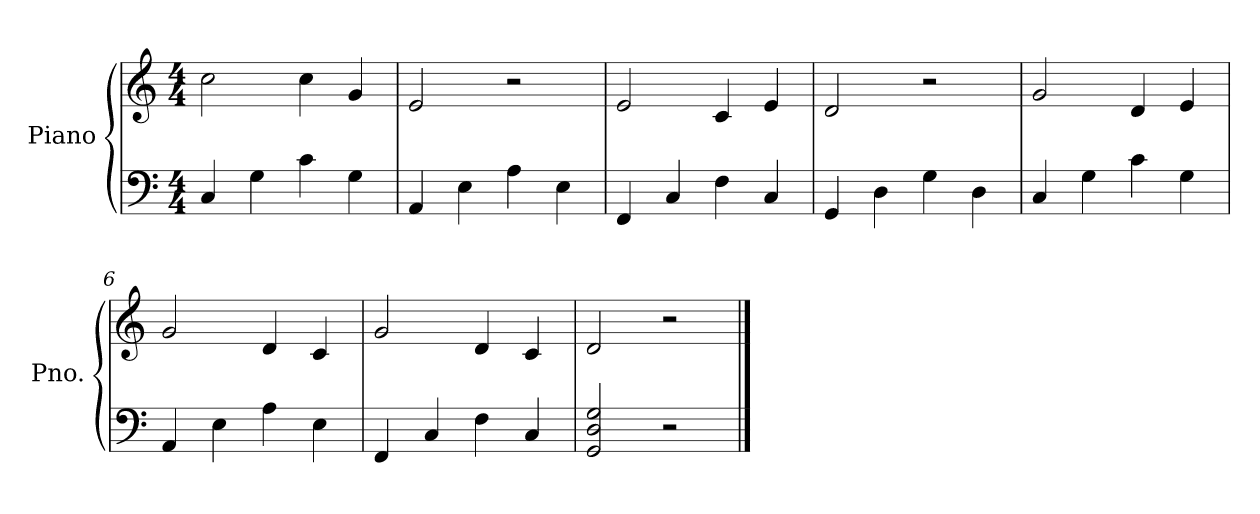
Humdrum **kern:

**kern	**kern
*part1	*part1
*staff2	*staff1
*I"Piano	*
*I'Pno.	*
*clefF4	*clefG2
*k[]	*k[]
*M4/4	*M4/4
=1	=1
4C</	2cc\
4G<\	.
4c<\	4cc\
4G<\	4g/
=2	=2
4AA/	2e/
4E\	.
4A\	2r
4E\	.
=3	=3
4FF/	2e/
4C/	.
4F\	4c/
4C/	4e/
=4	=4
4GG/	2d/
4D\	.
4G\	2r
4D\	.
=5	=5
4C/	2g/
4G\	.
4c\	4d/
4G\	4e/
=6	=6
4AA/	2g/
4E\	.
4A\	4d/
4E\	4c/
=7	=7
4FF/	2g/
4C/	.
4F\	4d/
4C/	4c/
=8	=8
2GG/<<< 2D/<<< 2G/<<<	2d/
2r	2r
==	==
*-	*-
